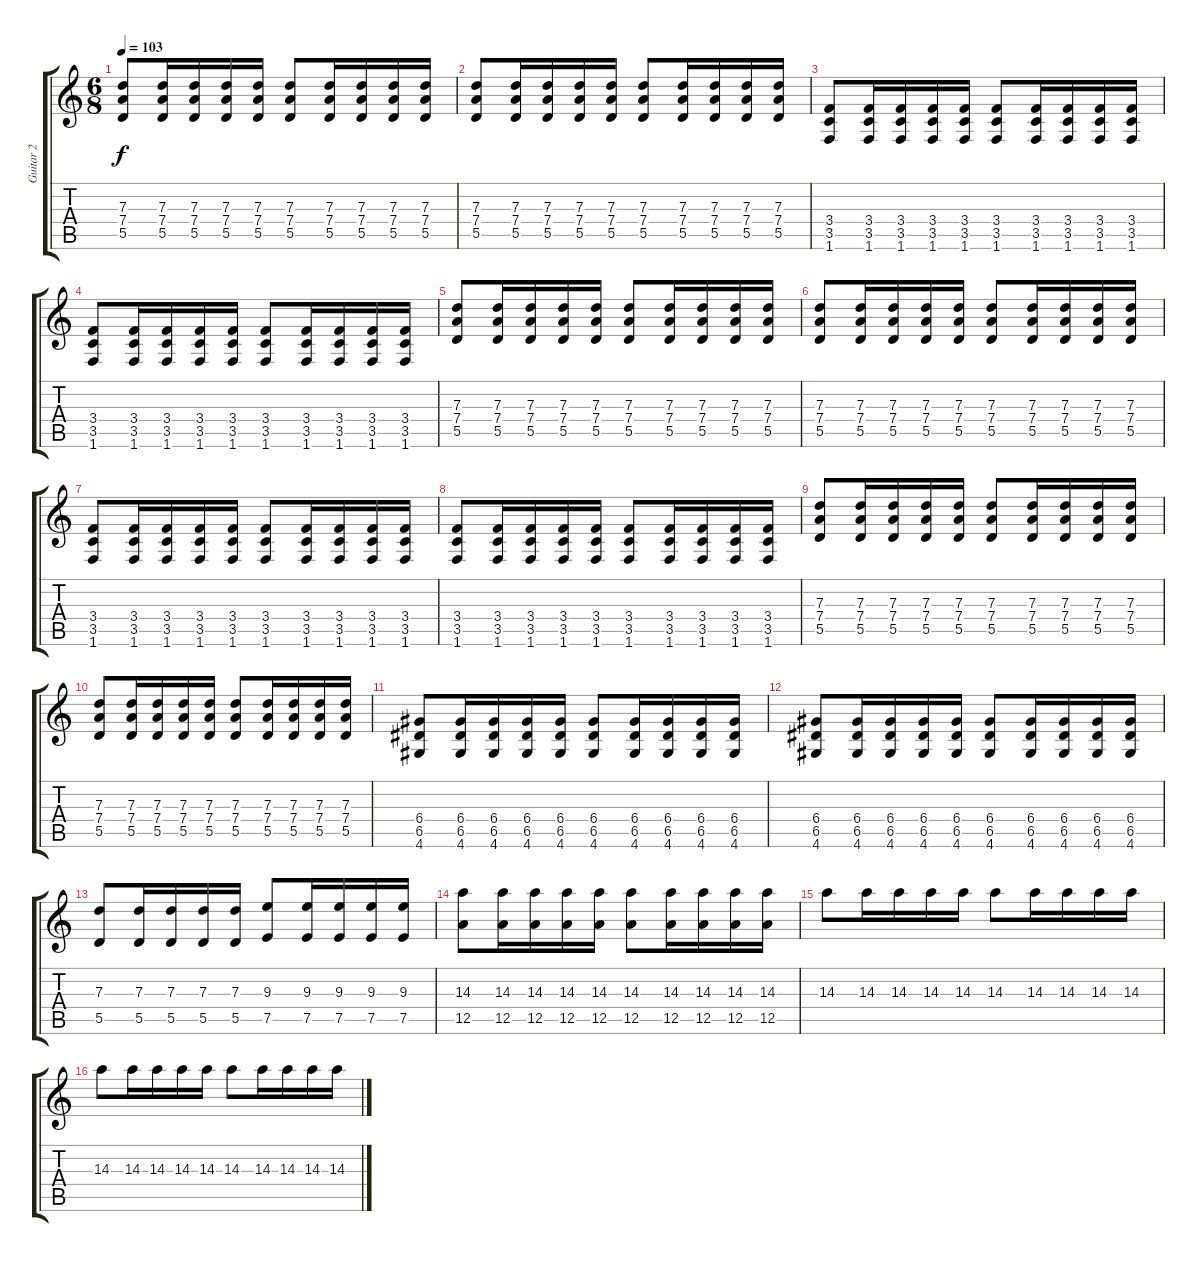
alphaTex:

\track ("Guitar 2" "Guitar 2") {instrument distortionguitar}
\staff {score tabs}
\tuning (E4 B3 G3 D3 A2 E2) {hide}
\ts (6 8)
\tempo 103
\clef g2
\ks c
(7.3 7.4 5.5).8{dy f} (7.3 7.4 5.5).16 (7.3 7.4 5.5).16 (7.3 7.4 5.5).16 (7.3 7.4 5.5).16 (7.3 7.4 5.5).8 (7.3 7.4 5.5).16 (7.3 7.4 5.5).16 (7.3 7.4 5.5).16 (7.3 7.4 5.5).16 |
(7.3 7.4 5.5).8 (7.3 7.4 5.5).16 (7.3 7.4 5.5).16 (7.3 7.4 5.5).16 (7.3 7.4 5.5).16 (7.3 7.4 5.5).8 (7.3 7.4 5.5).16 (7.3 7.4 5.5).16 (7.3 7.4 5.5).16 (7.3 7.4 5.5).16 |
(3.4 3.5 1.6).8 (3.4 3.5 1.6).16 (3.4 3.5 1.6).16 (3.4 3.5 1.6).16 (3.4 3.5 1.6).16 (3.4 3.5 1.6).8 (3.4 3.5 1.6).16 (3.4 3.5 1.6).16 (3.4 3.5 1.6).16 (3.4 3.5 1.6).16 |
(3.4 3.5 1.6).8 (3.4 3.5 1.6).16 (3.4 3.5 1.6).16 (3.4 3.5 1.6).16 (3.4 3.5 1.6).16 (3.4 3.5 1.6).8 (3.4 3.5 1.6).16 (3.4 3.5 1.6).16 (3.4 3.5 1.6).16 (3.4 3.5 1.6).16 |
(7.3 7.4 5.5).8 (7.3 7.4 5.5).16 (7.3 7.4 5.5).16 (7.3 7.4 5.5).16 (7.3 7.4 5.5).16 (7.3 7.4 5.5).8 (7.3 7.4 5.5).16 (7.3 7.4 5.5).16 (7.3 7.4 5.5).16 (7.3 7.4 5.5).16 |
(7.3 7.4 5.5).8 (7.3 7.4 5.5).16 (7.3 7.4 5.5).16 (7.3 7.4 5.5).16 (7.3 7.4 5.5).16 (7.3 7.4 5.5).8 (7.3 7.4 5.5).16 (7.3 7.4 5.5).16 (7.3 7.4 5.5).16 (7.3 7.4 5.5).16 |
(3.4 3.5 1.6).8 (3.4 3.5 1.6).16 (3.4 3.5 1.6).16 (3.4 3.5 1.6).16 (3.4 3.5 1.6).16 (3.4 3.5 1.6).8 (3.4 3.5 1.6).16 (3.4 3.5 1.6).16 (3.4 3.5 1.6).16 (3.4 3.5 1.6).16 |
(3.4 3.5 1.6).8 (3.4 3.5 1.6).16 (3.4 3.5 1.6).16 (3.4 3.5 1.6).16 (3.4 3.5 1.6).16 (3.4 3.5 1.6).8 (3.4 3.5 1.6).16 (3.4 3.5 1.6).16 (3.4 3.5 1.6).16 (3.4 3.5 1.6).16 |
(7.3 7.4 5.5).8 (7.3 7.4 5.5).16 (7.3 7.4 5.5).16 (7.3 7.4 5.5).16 (7.3 7.4 5.5).16 (7.3 7.4 5.5).8 (7.3 7.4 5.5).16 (7.3 7.4 5.5).16 (7.3 7.4 5.5).16 (7.3 7.4 5.5).16 |
(7.3 7.4 5.5).8 (7.3 7.4 5.5).16 (7.3 7.4 5.5).16 (7.3 7.4 5.5).16 (7.3 7.4 5.5).16 (7.3 7.4 5.5).8 (7.3 7.4 5.5).16 (7.3 7.4 5.5).16 (7.3 7.4 5.5).16 (7.3 7.4 5.5).16 |
(6.4 6.5 4.6).8 (6.4 6.5 4.6).16 (6.4 6.5 4.6).16 (6.4 6.5 4.6).16 (6.4 6.5 4.6).16 (6.4 6.5 4.6).8 (6.4 6.5 4.6).16 (6.4 6.5 4.6).16 (6.4 6.5 4.6).16 (6.4 6.5 4.6).16 |
(6.4 6.5 4.6).8 (6.4 6.5 4.6).16 (6.4 6.5 4.6).16 (6.4 6.5 4.6).16 (6.4 6.5 4.6).16 (6.4 6.5 4.6).8 (6.4 6.5 4.6).16 (6.4 6.5 4.6).16 (6.4 6.5 4.6).16 (6.4 6.5 4.6).16 |
(7.3 5.5).8 (7.3 5.5).16 (7.3 5.5).16 (7.3 5.5).16 (7.3 5.5).16 (9.3 7.5).8 (9.3 7.5).16 (9.3 7.5).16 (9.3 7.5).16 (9.3 7.5).16 |
(14.3 12.5).8 (14.3 12.5).16 (14.3 12.5).16 (14.3 12.5).16 (14.3 12.5).16 (14.3 12.5).8 (14.3 12.5).16 (14.3 12.5).16 (14.3 12.5).16 (14.3 12.5).16 |
14.3.8{balance 16} 14.3.16 14.3.16 14.3.16 14.3.16 14.3.8 14.3.16 14.3.16 14.3.16 14.3.16 |
14.3.8 14.3.16 14.3.16 14.3.16 14.3.16 14.3.8 14.3.16 14.3.16 14.3.16 14.3.16
